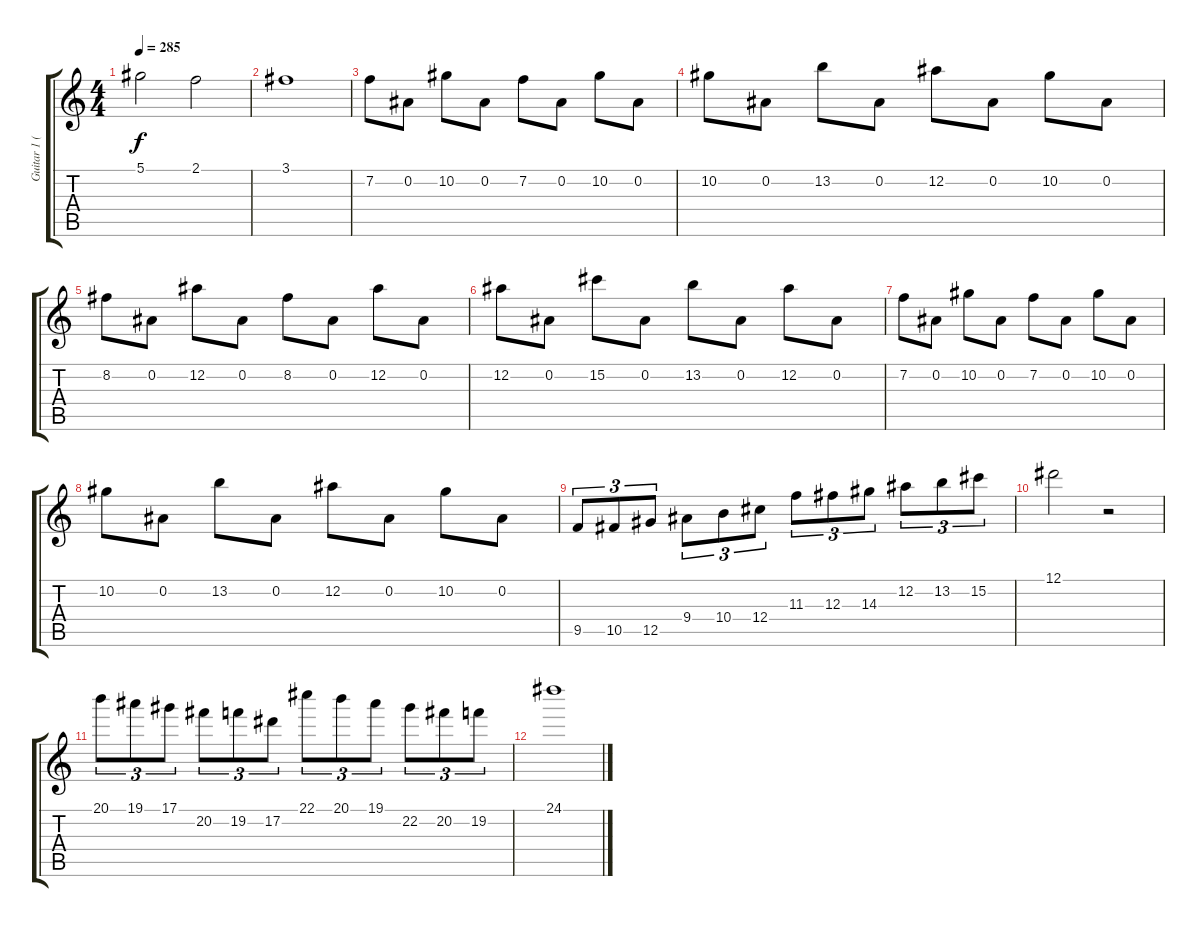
\track ("Guitar 1 (Alexi)" "Guitar 1 (") {instrument overdrivenguitar}
\staff {score tabs}
\tuning (Eb4 Bb3 Gb3 Db3 Ab2 Eb2) {hide}
\ts (4 4)
\tempo 285
\clef g2
\ks c
5.1.2{dy f} 2.1.2 |
3.1.1 |
7.2.8 0.2.8 10.2.8 0.2.8 7.2.8 0.2.8 10.2.8 0.2.8 |
10.2.8 0.2.8 13.2.8 0.2.8 12.2.8 0.2.8 10.2.8 0.2.8 |
8.2.8 0.2.8 12.2.8 0.2.8 8.2.8 0.2.8 12.2.8 0.2.8 |
12.2.8 0.2.8 15.2.8 0.2.8 13.2.8 0.2.8 12.2.8 0.2.8 |
7.2.8 0.2.8 10.2.8 0.2.8 7.2.8 0.2.8 10.2.8 0.2.8 |
10.2.8 0.2.8 13.2.8 0.2.8 12.2.8 0.2.8 10.2.8 0.2.8 |
9.5.8{tu (3 2)} 10.5.8{tu (3 2)} 12.5.8{tu (3 2)} 9.4.8{tu (3 2)} 10.4.8{tu (3 2)} 12.4.8{tu (3 2)} 11.3.8{tu (3 2)} 12.3.8{tu (3 2)} 14.3.8{tu (3 2)} 12.2.8{tu (3 2)} 13.2.8{tu (3 2)} 15.2.8{tu (3 2)} |
12.1.2 r.2 |
20.1.8{tu (3 2)} 19.1.8{tu (3 2)} 17.1.8{tu (3 2)} 20.2.8{tu (3 2)} 19.2.8{tu (3 2)} 17.2.8{tu (3 2)} 22.1.8{tu (3 2)} 20.1.8{tu (3 2)} 19.1.8{tu (3 2)} 22.2.8{tu (3 2)} 20.2.8{tu (3 2)} 19.2.8{tu (3 2)} |
24.1.1
